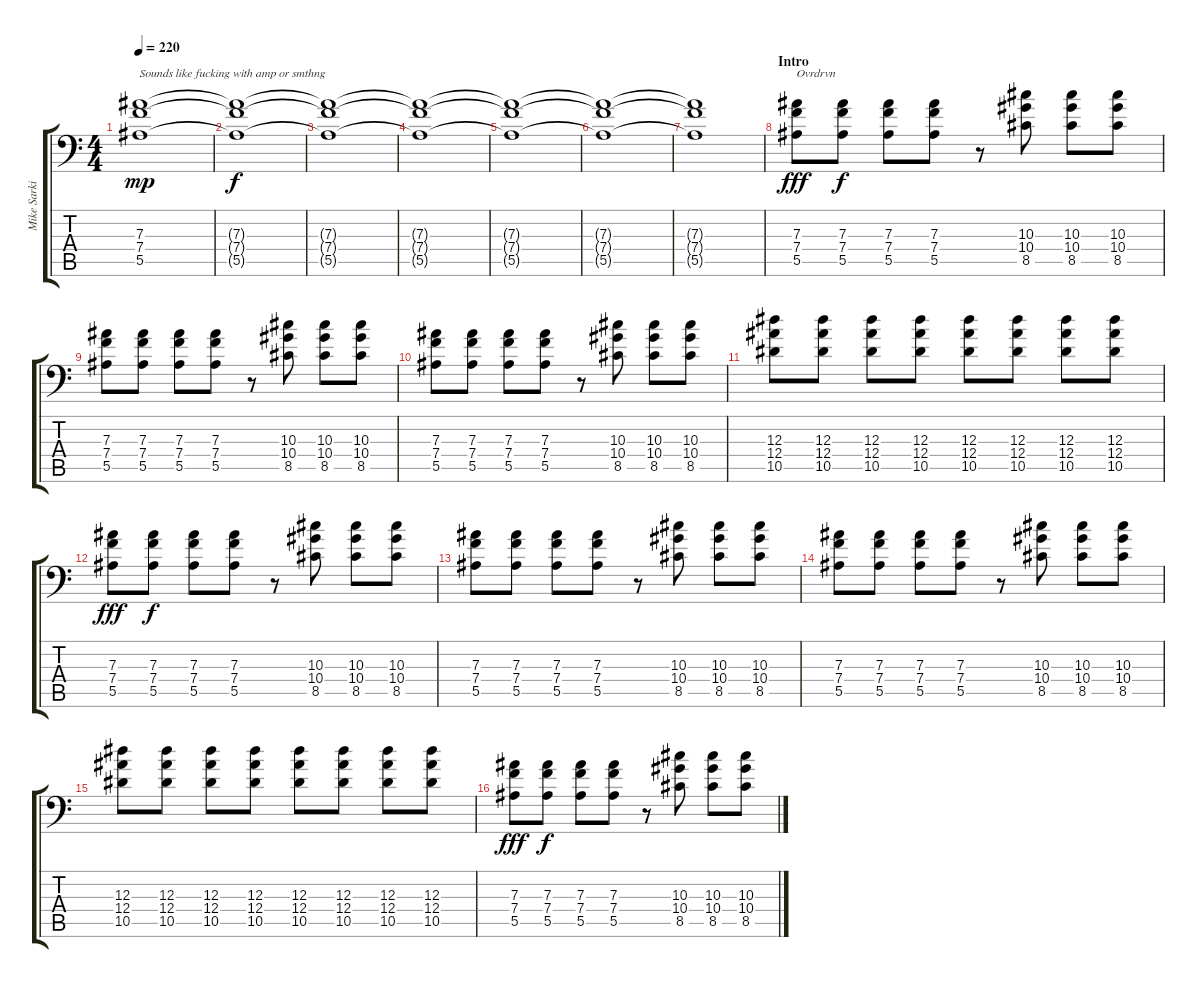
\track ("Mike Sarkisyan" "Mike Sarki") {instrument distortionguitar}
\staff {score tabs}
\tuning (C4 G3 Eb3 Bb2 F2 Bb1) {hide}
\ts (4 4)
\tempo 220
\clef f4
\ks c
(7.3 7.4 5.5).1{txt "Sounds like fucking with amp or smthng" dy mp instrument overdrivenguitar} |
(7.3{t} 7.4{t} 5.5{t}).1{dy f} |
(7.3{t} 7.4{t} 5.5{t}).1 |
(7.3{t} 7.4{t} 5.5{t}).1 |
(7.3{t} 7.4{t} 5.5{t}).1 |
(7.3{t} 7.4{t} 5.5{t}).1 |
(7.3{t} 7.4{t} 5.5{t}).1 |
\section ("" "Intro")
(7.3 7.4 5.5).8{txt "Ovrdrvn" dy fff} (7.3 7.4 5.5).8{dy f} (7.3 7.4 5.5).8 (7.3 7.4 5.5).8 r.8 (10.3 10.4 8.5).8 (10.3 10.4 8.5).8 (10.3 10.4 8.5).8 |
(7.3 7.4 5.5).8 (7.3 7.4 5.5).8 (7.3 7.4 5.5).8 (7.3 7.4 5.5).8 r.8 (10.3 10.4 8.5).8 (10.3 10.4 8.5).8 (10.3 10.4 8.5).8 |
(7.3 7.4 5.5).8 (7.3 7.4 5.5).8 (7.3 7.4 5.5).8 (7.3 7.4 5.5).8 r.8 (10.3 10.4 8.5).8 (10.3 10.4 8.5).8 (10.3 10.4 8.5).8 |
(12.3 12.4 10.5).8 (12.3 12.4 10.5).8 (12.3 12.4 10.5).8 (12.3 12.4 10.5).8 (12.3 12.4 10.5).8 (12.3 12.4 10.5).8 (12.3 12.4 10.5).8 (12.3 12.4 10.5).8 |
(7.3 7.4 5.5).8{dy fff} (7.3 7.4 5.5).8{dy f} (7.3 7.4 5.5).8 (7.3 7.4 5.5).8 r.8 (10.3 10.4 8.5).8 (10.3 10.4 8.5).8 (10.3 10.4 8.5).8 |
(7.3 7.4 5.5).8 (7.3 7.4 5.5).8 (7.3 7.4 5.5).8 (7.3 7.4 5.5).8 r.8 (10.3 10.4 8.5).8 (10.3 10.4 8.5).8 (10.3 10.4 8.5).8 |
(7.3 7.4 5.5).8 (7.3 7.4 5.5).8 (7.3 7.4 5.5).8 (7.3 7.4 5.5).8 r.8 (10.3 10.4 8.5).8 (10.3 10.4 8.5).8 (10.3 10.4 8.5).8 |
(12.3 12.4 10.5).8 (12.3 12.4 10.5).8 (12.3 12.4 10.5).8 (12.3 12.4 10.5).8 (12.3 12.4 10.5).8 (12.3 12.4 10.5).8 (12.3 12.4 10.5).8 (12.3 12.4 10.5).8 |
(7.3 7.4 5.5).8{dy fff} (7.3 7.4 5.5).8{dy f} (7.3 7.4 5.5).8 (7.3 7.4 5.5).8 r.8 (10.3 10.4 8.5).8 (10.3 10.4 8.5).8 (10.3 10.4 8.5).8
